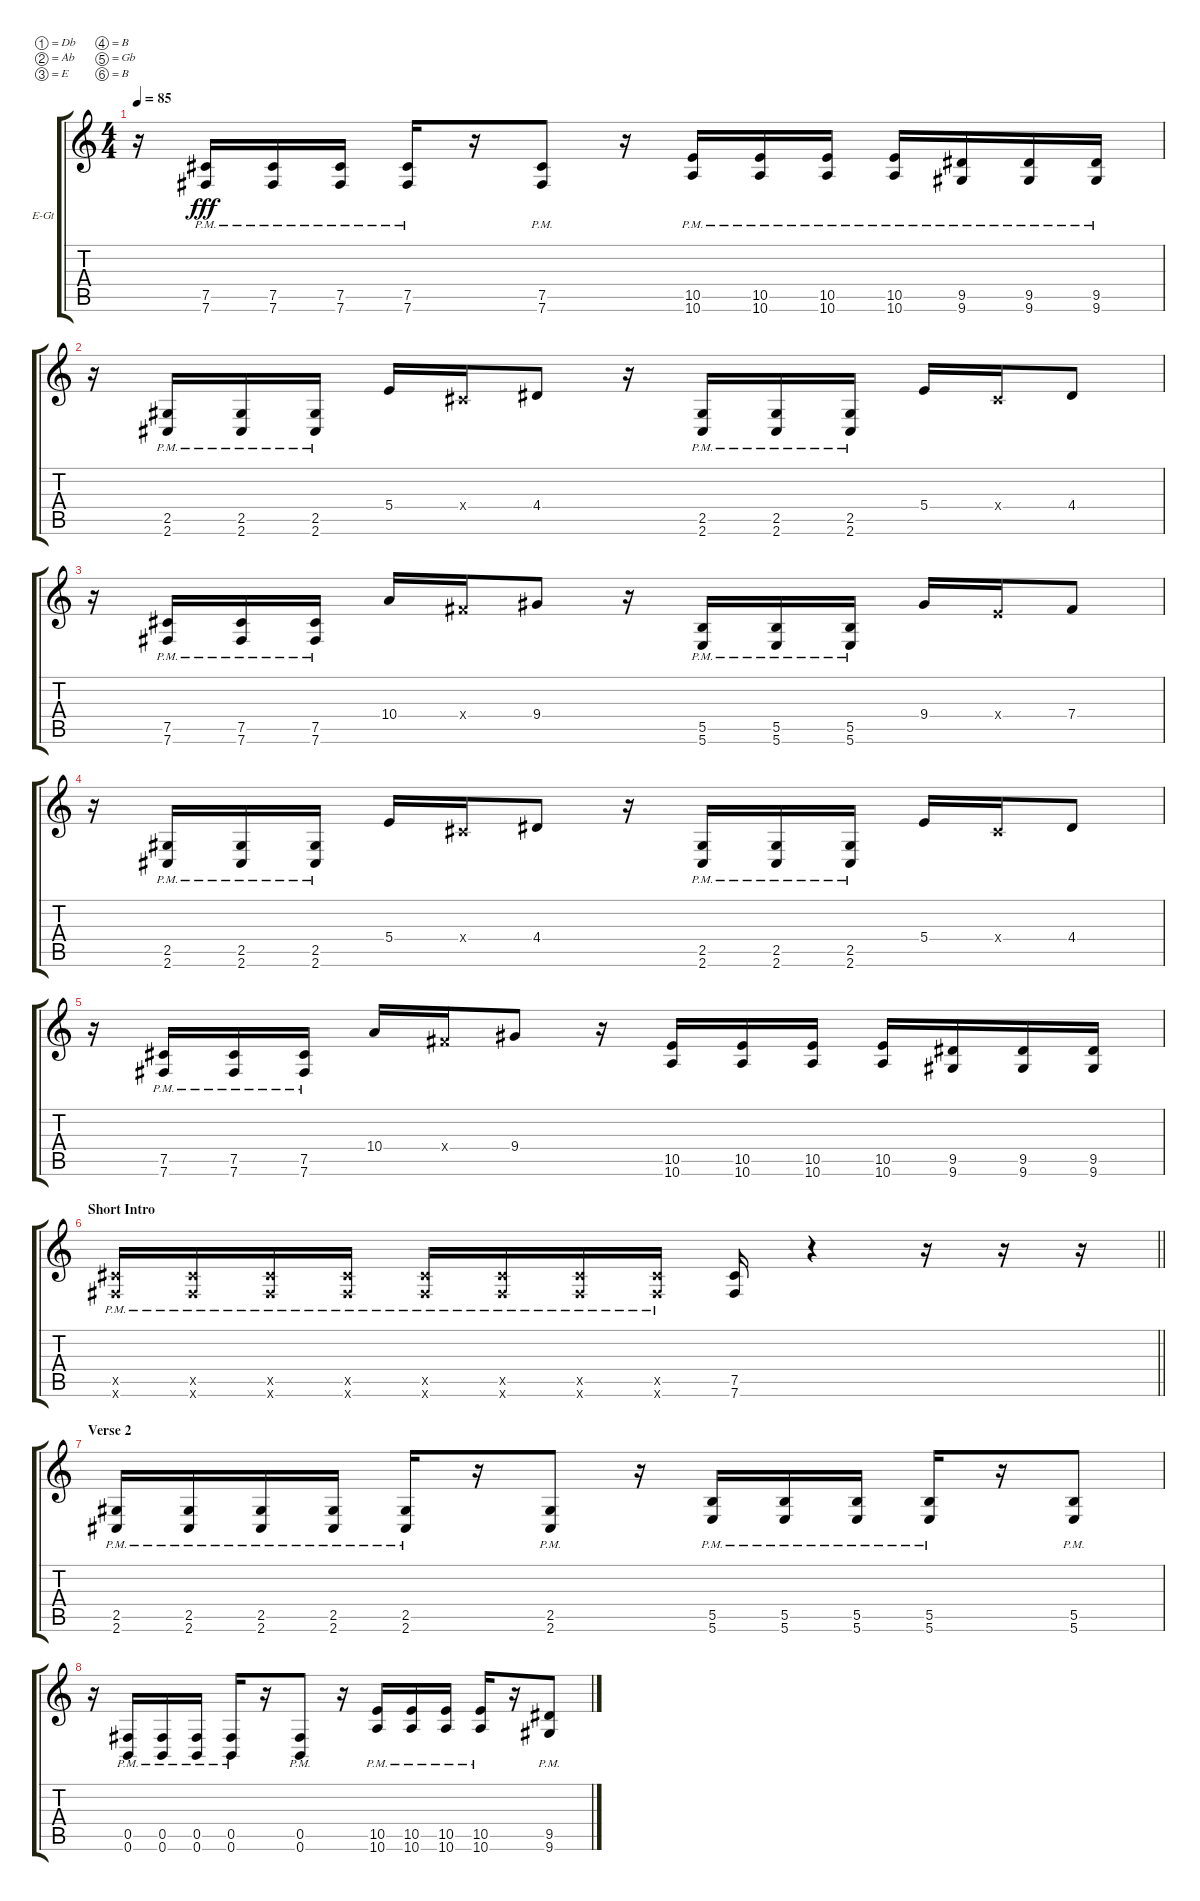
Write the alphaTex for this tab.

\bracketExtendMode groupsimilarinstruments
\firstSystemTrackNameOrientation horizontal
\otherSystemsTrackNameOrientation horizontal
\track ("Electric Guitar" "E-Gt") {instrument acousticgrandpiano}
\staff {score tabs}
\tuning (Db4 Ab3 E3 B2 Gb2 B1)
\displaytranspose 12
\ts (4 4)
\tempo 85
\clef g2
\scale
0.333333
\ks c
r.16{dy fff} (7.5{pm} 7.6{pm}).16 (7.5{pm} 7.6{pm}).16 (7.5{pm} 7.6{pm}).16 (7.5{pm} 7.6{pm}).16 r.16 (7.5{pm} 7.6{pm}).8 r.16 (10.5{pm} 10.6{pm}).16 (10.5{pm} 10.6{pm}).16 (10.5{pm} 10.6{pm}).16 (10.5{pm} 10.6{pm}).16 (9.5{pm} 9.6{pm}).16 (9.5{pm} 9.6{pm}).16 (9.5{pm} 9.6{pm}).16 |
\scale
0.333333 r.16 (2.5{pm} 2.6{pm}).16 (2.5{pm} 2.6{pm}).16 (2.5{pm} 2.6{pm}).16 5.4.16 2.4{x}.16 4.4.8 r.16 (2.5{pm} 2.6{pm}).16 (2.5{pm} 2.6{pm}).16 (2.5{pm} 2.6{pm}).16 5.4.16 2.4{x}.16 4.4.8 |
\scale
0.333333 r.16 (7.5{pm} 7.6{pm}).16 (7.5{pm} 7.6{pm}).16 (7.5{pm} 7.6{pm}).16 10.4.16 7.4{x}.16 9.4.8 r.16 (5.5{pm} 5.6{pm}).16 (5.5{pm} 5.6{pm}).16 (5.5{pm} 5.6{pm}).16 9.4.16 5.4{x}.16 7.4.8 |
\scale
0.333333 r.16 (2.5{pm} 2.6{pm}).16 (2.5{pm} 2.6{pm}).16 (2.5{pm} 2.6{pm}).16 5.4.16 2.4{x}.16 4.4.8 r.16 (2.5{pm} 2.6{pm}).16 (2.5{pm} 2.6{pm}).16 (2.5{pm} 2.6{pm}).16 5.4.16 2.4{x}.16 4.4.8 |
\scale
0.333333 r.16 (7.5{pm} 7.6{pm}).16 (7.5{pm} 7.6{pm}).16 (7.5{pm} 7.6{pm}).16 10.4.16 7.4{x}.16 9.4.8 r.16 (10.5 10.6).16 (10.5 10.6).16 (10.5 10.6).16 (10.6 10.5).16 (9.5 9.6).16 (9.6 9.5).16 (9.6 9.5).16 |
\section ("" "Short Intro")
\scale
0.333333
\barLineRight lightlight
(7.5{pm x} 7.6{pm x}).16 (7.5{pm x} 7.6{pm x}).16 (7.5{pm x} 7.6{pm x}).16 (7.5{pm x} 7.6{pm x}).16 (7.5{pm x} 7.6{pm x}).16 (7.5{pm x} 7.6{pm x}).16 (7.5{pm x} 7.6{pm x}).16 (7.5{pm x} 7.6{pm x}).16 (7.5 7.6).16 r.4 r.16 r.16 r.16 |
\section ("" "Verse 2")
\scale
0.333333 (2.5{pm} 2.6{pm}).16 (2.5{pm} 2.6{pm}).16 (2.5{pm} 2.6{pm}).16 (2.5{pm} 2.6{pm}).16 (2.5{pm} 2.6{pm}).16 r.16 (2.5{pm} 2.6{pm}).8 r.16 (5.5{pm} 5.6{pm}).16 (5.5{pm} 5.6{pm}).16 (5.5{pm} 5.6{pm}).16 (5.5{pm} 5.6{pm}).16 r.16 (5.5{pm} 5.6{pm}).8 |
\scale
0.333333 r.16 (0.5{pm} 0.6{pm}).16 (0.5{pm} 0.6{pm}).16 (0.5{pm} 0.6{pm}).16 (0.5{pm} 0.6{pm}).16 r.16 (0.5{pm} 0.6{pm}).8 r.16 (10.5{pm} 10.6).16 (10.5{pm} 10.6).16 (10.5{pm} 10.6).16 (10.5{pm} 10.6).16 r.16 (9.5{pm} 9.6).8
